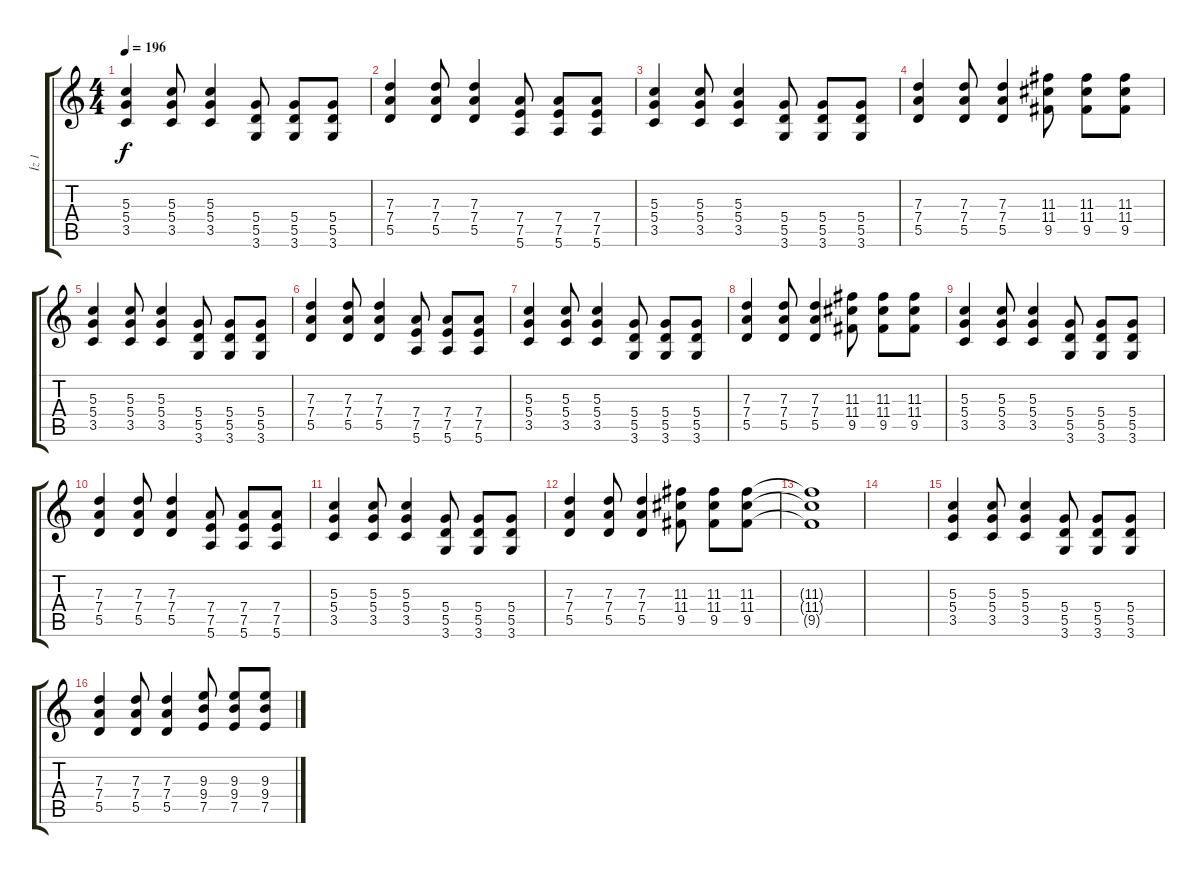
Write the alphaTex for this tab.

\track ("İz 1" "İz 1") {instrument distortionguitar}
\staff {score tabs}
\tuning (E4 B3 G3 D3 A2 E2) {hide}
\ts (4 4)
\tempo 196
\clef g2
\ks c
(5.3 5.4 3.5).4{dy f} (5.3 5.4 3.5).8 (5.3 5.4 3.5).4 (5.4 5.5 3.6).8 (5.4 5.5 3.6).8 (5.4 5.5 3.6).8 |
(7.3 7.4 5.5).4 (7.3 7.4 5.5).8 (7.3 7.4 5.5).4 (7.4 7.5 5.6).8 (7.4 7.5 5.6).8 (7.4 7.5 5.6).8 |
(5.3 5.4 3.5).4 (5.3 5.4 3.5).8 (5.3 5.4 3.5).4 (5.4 5.5 3.6).8 (5.4 5.5 3.6).8 (5.4 5.5 3.6).8 |
(7.3 7.4 5.5).4 (7.3 7.4 5.5).8 (7.3 7.4 5.5).4 (11.3 11.4 9.5).8 (11.3 11.4 9.5).8 (11.3 11.4 9.5).8 |
(5.3 5.4 3.5).4 (5.3 5.4 3.5).8 (5.3 5.4 3.5).4 (5.4 5.5 3.6).8 (5.4 5.5 3.6).8 (5.4 5.5 3.6).8 |
(7.3 7.4 5.5).4 (7.3 7.4 5.5).8 (7.3 7.4 5.5).4 (7.4 7.5 5.6).8 (7.4 7.5 5.6).8 (7.4 7.5 5.6).8 |
(5.3 5.4 3.5).4 (5.3 5.4 3.5).8 (5.3 5.4 3.5).4 (5.4 5.5 3.6).8 (5.4 5.5 3.6).8 (5.4 5.5 3.6).8 |
(7.3 7.4 5.5).4 (7.3 7.4 5.5).8 (7.3 7.4 5.5).4 (11.3 11.4 9.5).8 (11.3 11.4 9.5).8 (11.3 11.4 9.5).8 |
(5.3 5.4 3.5).4 (5.3 5.4 3.5).8 (5.3 5.4 3.5).4 (5.4 5.5 3.6).8 (5.4 5.5 3.6).8 (5.4 5.5 3.6).8 |
(7.3 7.4 5.5).4 (7.3 7.4 5.5).8 (7.3 7.4 5.5).4 (7.4 7.5 5.6).8 (7.4 7.5 5.6).8 (7.4 7.5 5.6).8 |
(5.3 5.4 3.5).4 (5.3 5.4 3.5).8 (5.3 5.4 3.5).4 (5.4 5.5 3.6).8 (5.4 5.5 3.6).8 (5.4 5.5 3.6).8 |
(7.3 7.4 5.5).4 (7.3 7.4 5.5).8 (7.3 7.4 5.5).4 (11.3 11.4 9.5).8 (11.3 11.4 9.5).8 (11.3 11.4 9.5).8 |
(11.3{t} 11.4{t} 9.5{t}).1 |
|
(5.3 5.4 3.5).4 (5.3 5.4 3.5).8 (5.3 5.4 3.5).4 (5.4 5.5 3.6).8 (5.4 5.5 3.6).8 (5.4 5.5 3.6).8 |
(7.3 7.4 5.5).4 (7.3 7.4 5.5).8 (7.3 7.4 5.5).4 (9.3 9.4 7.5).8 (9.3 9.4 7.5).8 (9.3 9.4 7.5).8
